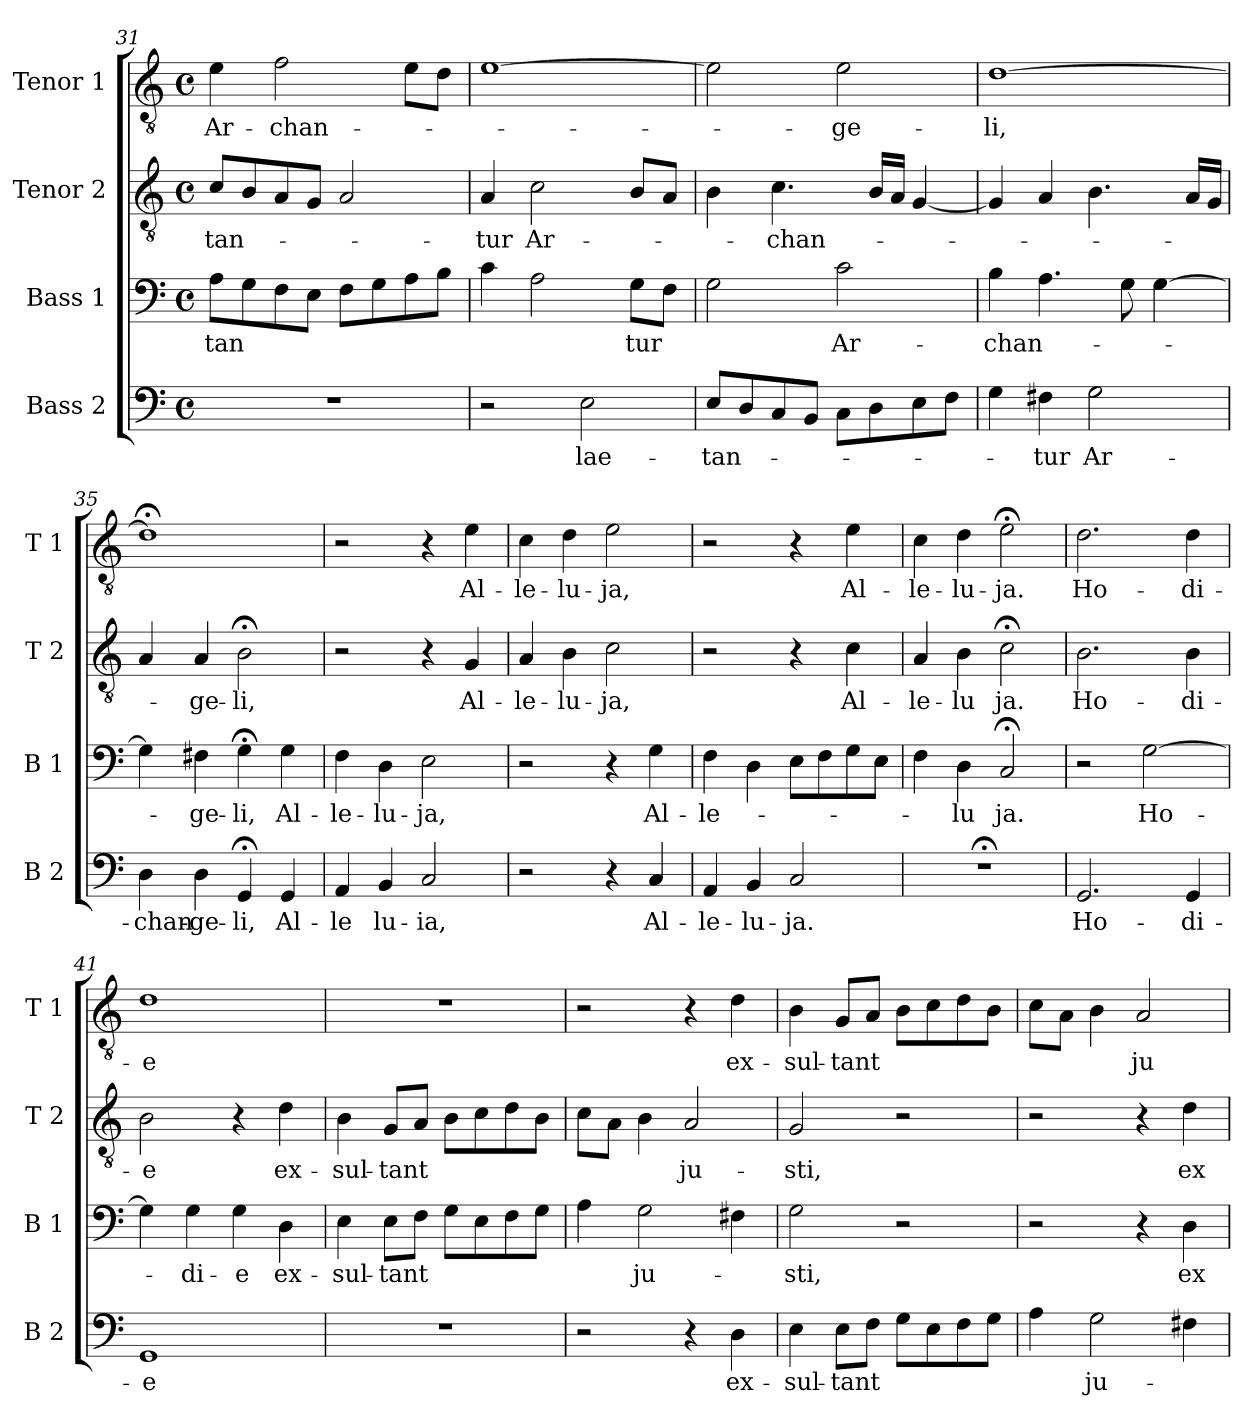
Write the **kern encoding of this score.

**kern	**text	**kern	**text	**kern	**text	**kern	**text
*part4	*part4	*part3	*part3	*part2	*part2	*part1	*part1
*staff4	*staff4	*staff3	*staff3	*staff2	*staff2	*staff1	*staff1
*I"Bass 2	*	*I"Bass 1	*	*I"Tenor 2	*	*I"Tenor 1	*
*I'B 2	*	*I'B 1	*	*I'T 2	*	*I'T 1	*
*clefF4	*	*clefF4	*	*clefGv2	*	*clefGv2	*
*k[]	*	*k[]	*	*k[]	*	*k[]	*
*C:	*	*C:	*	*C:	*	*C:	*
*M4/4	*	*M4/4	*	*M4/4	*	*M4/4	*
*met(c)	*	*met(c)	*	*met(c)	*	*met(c)	*
=31	=31	=31	=31	=31	=31	=31	=31
!	!	!	!LO:LY:b	!	!LO:LY:b	!	!LO:LY:b
1r	.	8A\L	-tan	8c/L	-tan-	4e\	Ar-
.	.	8G\	.	8B/	.	.	.
!	!	!	!	!	!	!	!LO:LY:b
.	.	8F\	.	8A/	.	2f\	-chan-
.	.	8E\J	.	8G/J	.	.	.
.	.	8F\L	.	2A/	.	.	.
.	.	8G\	.	.	.	.	.
.	.	8A\	.	.	.	8e\L	.
.	.	8B\J	.	.	.	8d\J	.
=32	=32	=32	=32	=32	=32	=32	=32
!	!	!	!	!	!LO:LY:b	!	!
2r	.	4c\	.	4A/	-tur	[1e	.
!	!	!	!	!	!LO:LY:b	!	!
.	.	2A\	.	2c\	Ar-	.	.
!	!LO:LY:b	!	!	!	!	!	!
2E\	lae-	.	.	.	.	.	.
!	!	!	!LO:LY:b	!	!	!	!
.	.	8G\L	tur	8B/L	.	.	.
.	.	8F\J	.	8A/J	.	.	.
!!LO:PB:g=z
=33	=33	=33	=33	=33	=33	=33	=33
!	!LO:LY:b	!	!	!	!	!	!
8E/L	-tan-	2G\	.	4B\	.	2e\]	.
8D/	.	.	.	.	.	.	.
!	!	!	!	!	!LO:LY:b	!	!
8C/	.	.	.	4.c\	-chan-	.	.
8BB/J	.	.	.	.	.	.	.
!	!	!	!LO:LY:b	!	!	!	!LO:LY:b
8C\L	.	2c\	Ar-	.	.	2e\	-ge-
8D\	.	.	.	16B/LL	.	.	.
.	.	.	.	16A/JJ	.	.	.
8E\	.	.	.	[4G/	.	.	.
8F\J	.	.	.	.	.	.	.
=34	=34	=34	=34	=34	=34	=34	=34
!	!	!	!LO:LY:b	!	!	!	!LO:LY:b
4G\	.	4B\	-chan-	4G/]	.	[1d	-li,
!	!LO:LY:b	!	!	!	!	!	!
4F#X\	-tur	4.A\	.	4A/	.	.	.
!	!LO:LY:b	!	!	!	!	!	!
2G\	Ar-	.	.	4.B\	.	.	.
.	.	8G\	.	.	.	.	.
.	.	[4G\	.	.	.	.	.
.	.	.	.	16A/LL	.	.	.
.	.	.	.	16G/JJ	.	.	.
=35	=35	=35	=35	=35	=35	=35	=35
!	!LO:LY:b	!	!	!	!	!	!
4D\	-chan-	4G\]	.	4A/	.	1d;<]	.
!	!LO:LY:b	!	!LO:LY:b	!	!LO:LY:b	!	!
4D\	-ge-	4F#X\	-ge-	4A/	-ge-	.	.
!	!LO:LY:b	!	!LO:LY:b	!	!LO:LY:b	!	!
4GG;</	-li,	4G;<\	-li,	2B;<\	-li,	.	.
!	!LO:LY:b	!	!LO:LY:b	!	!	!	!
4GG/	Al-	4G\	Al-	.	.	.	.
=36	=36	=36	=36	=36	=36	=36	=36
!	!LO:LY:b	!	!LO:LY:b	!	!	!	!
4AA/	-le	4F\	-le-	2r	.	2r	.
!	!LO:LY:b	!	!LO:LY:b	!	!	!	!
4BB/	lu-	4D\	-lu-	.	.	.	.
!	!LO:LY:b	!	!LO:LY:b	!	!	!	!
2C/	-ia,	2E\	-ja,	4r	.	4r	.
!	!	!	!	!	!LO:LY:b	!	!LO:LY:b
.	.	.	.	4G/	Al-	4e\	Al-
=37	=37	=37	=37	=37	=37	=37	=37
!	!	!	!	!	!LO:LY:b	!	!LO:LY:b
2r	.	2r	.	4A/	-le-	4c\	-le-
!	!	!	!	!	!LO:LY:b	!	!LO:LY:b
.	.	.	.	4B\	-lu-	4d\	-lu-
!	!	!	!	!	!LO:LY:b	!	!LO:LY:b
4r	.	4r	.	2c\	-ja,	2e\	-ja,
!	!LO:LY:b	!	!LO:LY:b	!	!	!	!
4C/	Al-	4G\	Al-	.	.	.	.
!!LO:LB:g=z
=38	=38	=38	=38	=38	=38	=38	=38
!	!LO:LY:b	!	!LO:LY:b	!	!	!	!
4AA/	-le-	4F\	-le-	2r	.	2r	.
!	!LO:LY:b	!	!	!	!	!	!
4BB/	-lu-	4D\	.	.	.	.	.
!	!LO:LY:b	!	!	!	!	!	!
2C/	-ja.	8E\L	.	4r	.	4r	.
.	.	8F\	.	.	.	.	.
!	!	!	!	!	!LO:LY:b	!	!LO:LY:b
.	.	8G\	.	4c\	Al-	4e\	Al-
.	.	8E\J	.	.	.	.	.
=39	=39	=39	=39	=39	=39	=39	=39
!	!	!	!	!	!LO:LY:b	!	!LO:LY:b
1r;<	.	4F\	.	4A/	-le-	4c\	-le-
!	!	!	!LO:LY:b	!	!LO:LY:b	!	!LO:LY:b
.	.	4D\	-lu	4B\	-lu	4d\	-lu-
!	!	!	!LO:LY:b	!	!LO:LY:b	!	!LO:LY:b
.	.	2C;</	ja.	2c;<\	ja.	2e;<\	-ja.
=40	=40	=40	=40	=40	=40	=40	=40
!	!LO:LY:b	!	!	!	!LO:LY:b	!	!LO:LY:b
2.GG/	Ho-	2r	.	2.B\	Ho-	2.d\	Ho-
!	!	!	!LO:LY:b	!	!	!	!
.	.	[2G\	Ho-	.	.	.	.
!	!LO:LY:b	!	!	!	!LO:LY:b	!	!LO:LY:b
4GG/	-di-	.	.	4B\	-di-	4d\	-di-
=41	=41	=41	=41	=41	=41	=41	=41
!	!LO:LY:b	!	!	!	!LO:LY:b	!	!LO:LY:b
1GG	-e	4G\]	.	2B\	-e	1d	-e
!	!	!	!LO:LY:b	!	!	!	!
.	.	4G\	-di-	.	.	.	.
!	!	!	!LO:LY:b	!	!	!	!
.	.	4G\	-e	4r	.	.	.
!	!	!	!LO:LY:b	!	!LO:LY:b	!	!
.	.	4D\	ex-	4d\	ex-	.	.
=42	=42	=42	=42	=42	=42	=42	=42
!	!	!	!LO:LY:b	!	!LO:LY:b	!	!
1r	.	4E\	-sul-	4B\	-sul-	1r	.
!	!	!	!LO:LY:b	!	!LO:LY:b	!	!
.	.	8E\L	-tant	8G/L	-tant	.	.
.	.	8F\J	.	8A/J	.	.	.
.	.	8G\L	.	8B\L	.	.	.
.	.	8E\	.	8c\	.	.	.
.	.	8F\	.	8d\	.	.	.
.	.	8G\J	.	8B\J	.	.	.
=43	=43	=43	=43	=43	=43	=43	=43
2r	.	4A\	.	8c\L	.	2r	.
.	.	.	.	8A\J	.	.	.
!	!	!	!LO:LY:b	!	!	!	!
.	.	2G\	ju-	4B\	.	.	.
!	!	!	!	!	!LO:LY:b	!	!
4r	.	.	.	2A/	ju-	4r	.
!	!LO:LY:b	!	!	!	!	!	!LO:LY:b
4D\	ex-	4F#X\	.	.	.	4d\	ex-
!!LO:LB:g=z
=44	=44	=44	=44	=44	=44	=44	=44
!	!LO:LY:b	!	!LO:LY:b	!	!LO:LY:b	!	!LO:LY:b
4E\	-sul-	2G\	-sti,	2G/	-sti,	4B\	-sul-
!	!LO:LY:b	!	!	!	!	!	!LO:LY:b
8E\L	-tant	.	.	.	.	8G/L	-tant
8F\J	.	.	.	.	.	8A/J	.
8G\L	.	2r	.	2r	.	8B\L	.
8E\	.	.	.	.	.	8c\	.
8F\	.	.	.	.	.	8d\	.
8G\J	.	.	.	.	.	8B\J	.
=45	=45	=45	=45	=45	=45	=45	=45
4A\	.	2r	.	2r	.	8c\L	.
.	.	.	.	.	.	8A\J	.
!	!LO:LY:b	!	!	!	!	!	!
2G\	ju-	.	.	.	.	4B\	.
!	!	!	!	!	!	!	!LO:LY:b
.	.	4r	.	4r	.	2A/	ju-
!	!	!	!LO:LY:b	!	!LO:LY:b	!	!
4F#X\	.	4D\	ex-	4d\	ex-	.	.
=	=	=	=	=	=	=	=
*-	*-	*-	*-	*-	*-	*-	*-
